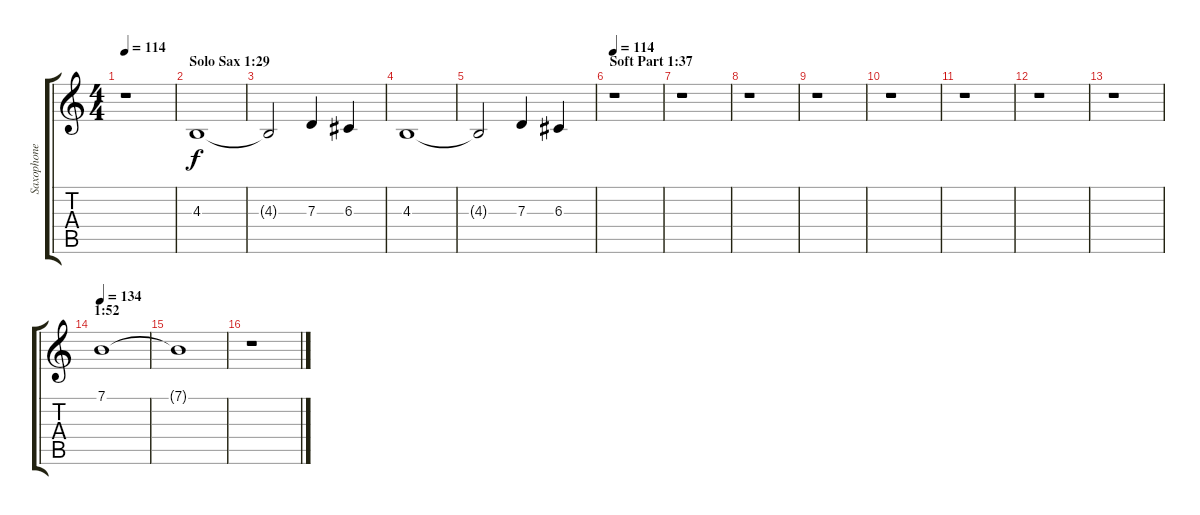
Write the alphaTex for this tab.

\track ("Saxophone" "Saxophone") {instrument tenorsax}
\staff {score tabs}
\tuning (E4 B3 G3 D3 A2 E2) {hide}
\ts (4 4)
\tempo 114
\clef g2
\ks c
r.1{dy f} |
\section ("" "Solo Sax 1:29")
4.3.1 |
4.3{t}.2 7.3.4 6.3.4 |
4.3.1 |
4.3{t}.2 7.3.4 6.3.4 |
\section ("" "Soft Part 1:37")
\tempo 114
r.1 |
r.1 |
r.1 |
r.1 |
r.1 |
r.1 |
r.1 |
r.1 |
\section ("" "1:52")
\tempo 134
7.1.1 |
7.1{t}.1 |
r.1
